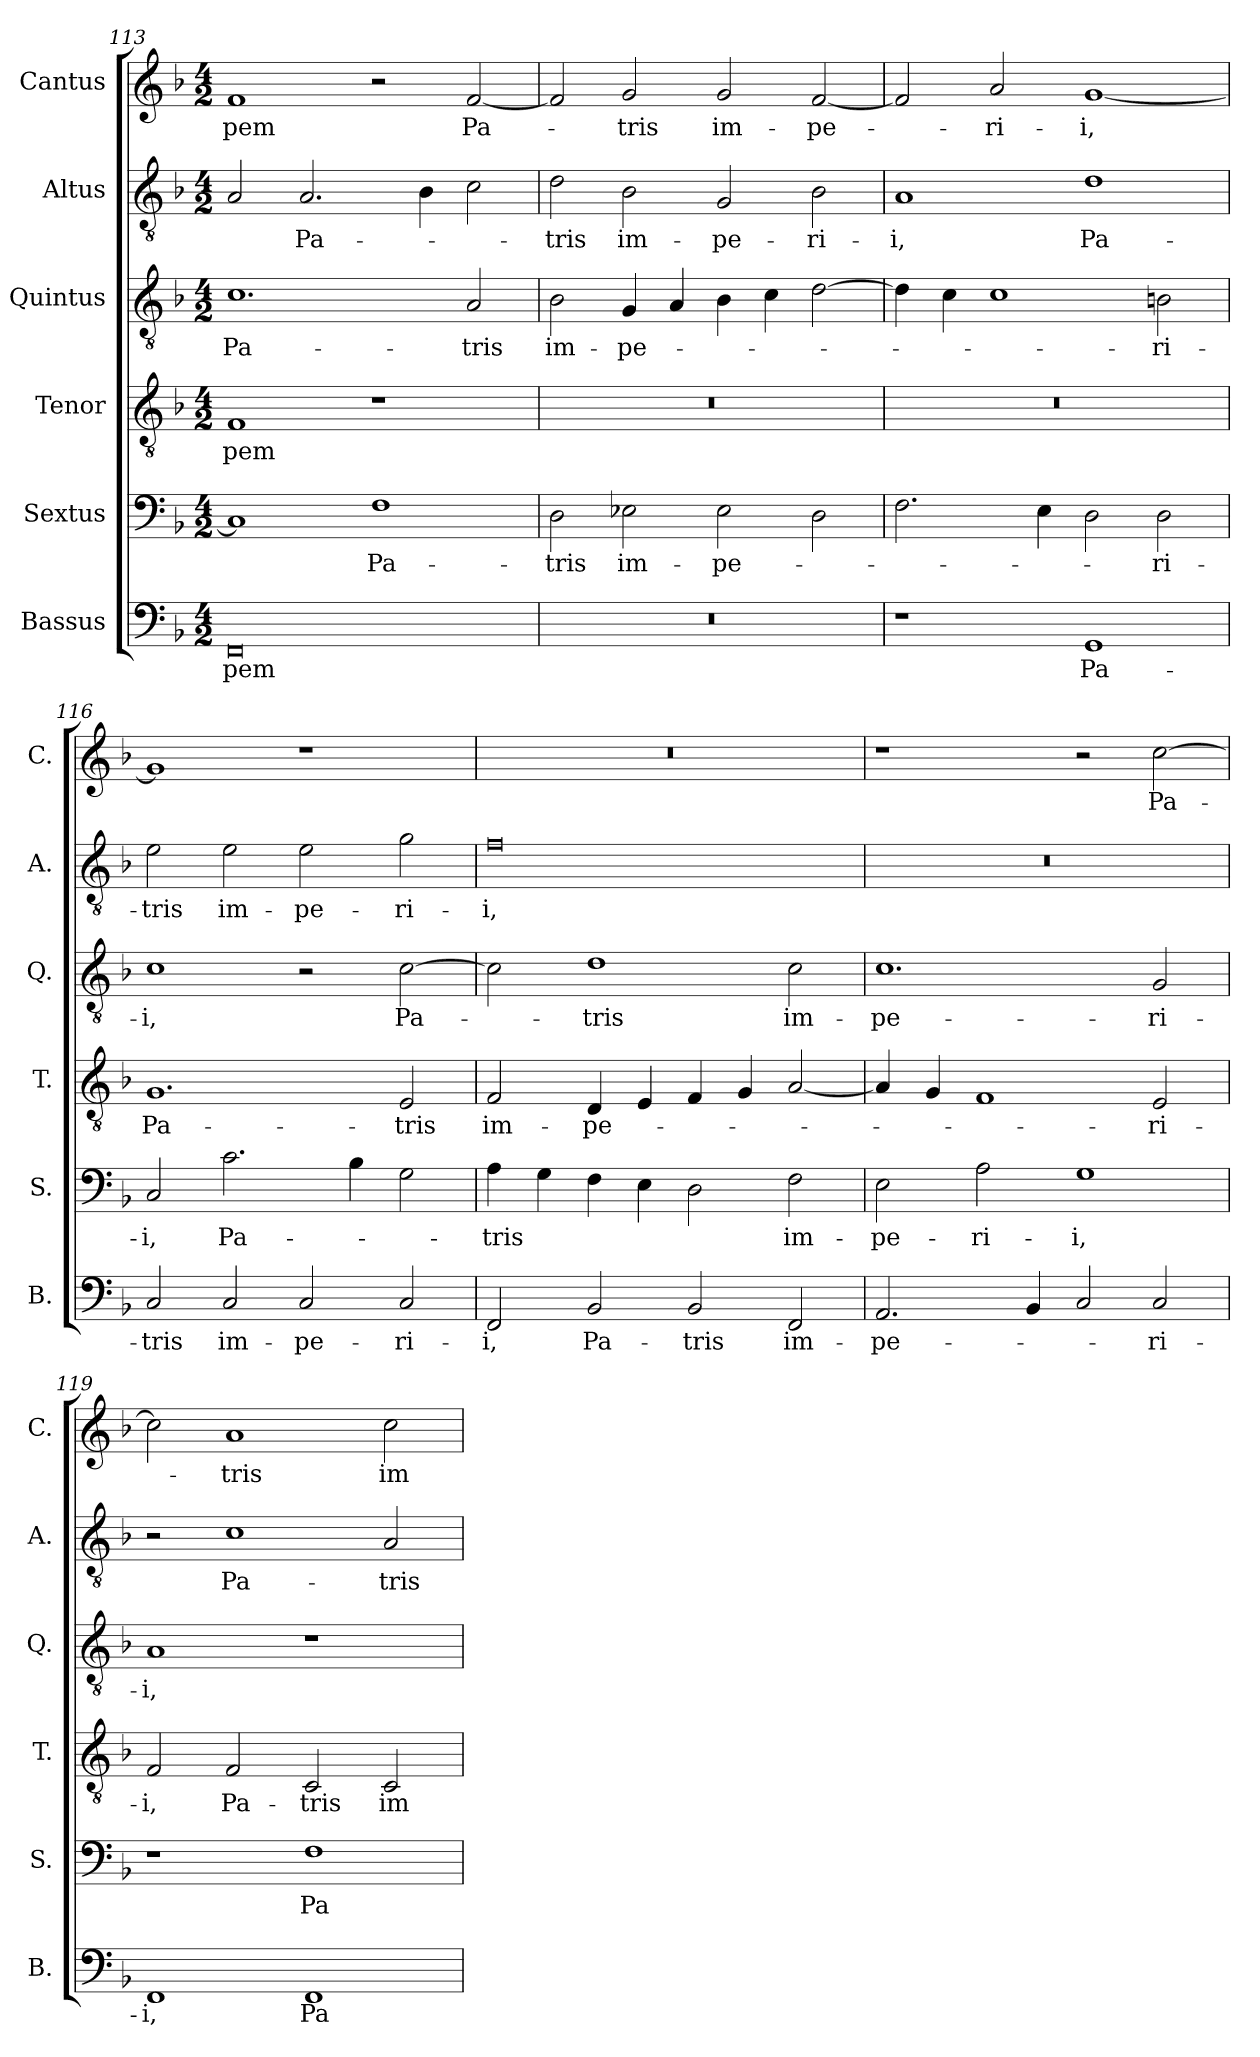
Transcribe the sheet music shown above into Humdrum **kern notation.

**kern	**text	**kern	**text	**kern	**text	**kern	**text	**kern	**text	**kern	**text
*part6	*part6	*part5	*part5	*part4	*part4	*part3	*part3	*part2	*part2	*part1	*part1
*staff6	*staff6	*staff5	*staff5	*staff4	*staff4	*staff3	*staff3	*staff2	*staff2	*staff1	*staff1
*I"Bassus	*	*I"Sextus	*	*I"Tenor	*	*I"Quintus	*	*I"Altus	*	*I"Cantus	*
*I'B.	*	*I'S.	*	*I'T.	*	*I'Q.	*	*I'A.	*	*I'C.	*
!!LO:LB:g=z
*clefF4	*	*clefF4	*	*clefGv2	*	*clefGv2	*	*clefGv2	*	*clefG2	*
*k[b-]	*	*k[b-]	*	*k[b-]	*	*k[b-]	*	*k[b-]	*	*k[b-]	*
*F:	*	*F:	*	*F:	*	*F:	*	*F:	*	*F:	*
*M4/2	*	*M4/2	*	*M4/2	*	*M4/2	*	*M4/2	*	*M4/2	*
=113	=113	=113	=113	=113	=113	=113	=113	=113	=113	=113	=113
!	!LO:LY:b	!	!	!	!LO:LY:b	!	!LO:LY:b	!	!	!	!LO:LY:b
0FF	-pem	1C]	.	1F	-pem	1.c	Pa-	2A/	.	1f	-pem
!	!	!	!	!	!	!	!	!	!LO:LY:b	!	!
.	.	.	.	.	.	.	.	2.A/	Pa-	.	.
!	!	!	!LO:LY:b	!	!	!	!	!	!	!	!
.	.	1F	Pa-	1r	.	.	.	.	.	2r	.
.	.	.	.	.	.	.	.	4B-\	.	.	.
!	!	!	!	!	!	!	!LO:LY:b	!	!	!	!LO:LY:b
.	.	.	.	.	.	2A/	-tris	2c\	.	[2f/	Pa-
=114	=114	=114	=114	=114	=114	=114	=114	=114	=114	=114	=114
!	!	!	!LO:LY:b	!	!	!	!LO:LY:b	!	!LO:LY:b	!	!
0r	.	2D\	-tris	0r	.	2B-\	im-	2d\	-tris	2f/]	.
!	!	!	!LO:LY:b	!	!	!	!LO:LY:b	!	!LO:LY:b	!	!LO:LY:b
.	.	2E-X\	im-	.	.	4G/	-pe-	2B-\	im-	2g/	-tris
.	.	.	.	.	.	4A/	.	.	.	.	.
!	!	!	!LO:LY:b	!	!	!	!	!	!LO:LY:b	!	!LO:LY:b
.	.	2E-\	-pe-	.	.	4B-\	.	2G/	-pe-	2g/	im-
.	.	.	.	.	.	4c\	.	.	.	.	.
!	!	!	!	!	!	!	!	!	!LO:LY:b	!	!LO:LY:b
.	.	2D\	.	.	.	[2d\	.	2B-\	-ri-	[2f/	-pe-
=115	=115	=115	=115	=115	=115	=115	=115	=115	=115	=115	=115
!	!	!	!	!	!	!	!	!	!LO:LY:b	!	!
1r	.	2.F\	.	0r	.	4d\]	.	1A	-i,	2f/]	.
.	.	.	.	.	.	4c\	.	.	.	.	.
!	!	!	!	!	!	!	!	!	!	!	!LO:LY:b
.	.	.	.	.	.	1c	.	.	.	2a/	-ri-
.	.	4E\	.	.	.	.	.	.	.	.	.
!	!LO:LY:b	!	!	!	!	!	!	!	!LO:LY:b	!	!LO:LY:b
1GG	Pa-	2D\	.	.	.	.	.	1d	Pa-	[1g	-i,
!	!	!	!LO:LY:b	!	!	!	!LO:LY:b	!	!	!	!
.	.	2D\	-ri-	.	.	2Bn\	-ri-	.	.	.	.
=116	=116	=116	=116	=116	=116	=116	=116	=116	=116	=116	=116
!	!LO:LY:b	!	!LO:LY:b	!	!LO:LY:b	!	!LO:LY:b	!	!LO:LY:b	!	!
2C/	-tris	2C/	-i,	1.G	Pa-	1c	-i,	2e\	-tris	1g]	.
!	!LO:LY:b	!	!LO:LY:b	!	!	!	!	!	!LO:LY:b	!	!
2C/	im-	2.c\	Pa-	.	.	.	.	2e\	im-	.	.
!	!LO:LY:b	!	!	!	!	!	!	!	!LO:LY:b	!	!
2C/	-pe-	.	.	.	.	2r	.	2e\	-pe-	1r	.
.	.	4B-\	.	.	.	.	.	.	.	.	.
!	!LO:LY:b	!	!	!	!LO:LY:b	!	!LO:LY:b	!	!LO:LY:b	!	!
2C/	-ri-	2G\	.	2E/	-tris	[2c\	Pa-	2g\	-ri-	.	.
=117	=117	=117	=117	=117	=117	=117	=117	=117	=117	=117	=117
!	!LO:LY:b	!	!LO:LY:b	!	!LO:LY:b	!	!	!	!LO:LY:b	!	!
2FF/	-i,	4A\	-tris	2F/	im-	2c\]	.	0f	-i,	0r	.
.	.	4G\	.	.	.	.	.	.	.	.	.
!	!LO:LY:b	!	!	!	!LO:LY:b	!	!LO:LY:b	!	!	!	!
2BB-/	Pa-	4F\	.	4D/	-pe-	1d	-tris	.	.	.	.
.	.	4E\	.	4E/	.	.	.	.	.	.	.
!	!LO:LY:b	!	!	!	!	!	!	!	!	!	!
2BB-/	-tris	2D\	.	4F/	.	.	.	.	.	.	.
.	.	.	.	4G/	.	.	.	.	.	.	.
!	!LO:LY:b	!	!LO:LY:b	!	!	!	!LO:LY:b	!	!	!	!
2FF/	im-	2F\	im-	[2A/	.	2c\	im-	.	.	.	.
=118	=118	=118	=118	=118	=118	=118	=118	=118	=118	=118	=118
!	!LO:LY:b	!	!LO:LY:b	!	!	!	!LO:LY:b	!	!	!	!
2.AA/	-pe-	2E\	-pe-	4A/]	.	1.c	-pe-	0r	.	1r	.
.	.	.	.	4G/	.	.	.	.	.	.	.
!	!	!	!LO:LY:b	!	!	!	!	!	!	!	!
.	.	2A\	-ri-	1F	.	.	.	.	.	.	.
4BB-/	.	.	.	.	.	.	.	.	.	.	.
!	!	!	!LO:LY:b	!	!	!	!	!	!	!	!
2C/	.	1G	-i,	.	.	.	.	.	.	2r	.
!	!LO:LY:b	!	!	!	!LO:LY:b	!	!LO:LY:b	!	!	!	!LO:LY:b
2C/	-ri-	.	.	2E/	-ri-	2G/	-ri-	.	.	[2cc\	Pa-
=119	=119	=119	=119	=119	=119	=119	=119	=119	=119	=119	=119
!	!LO:LY:b	!	!	!	!LO:LY:b	!	!LO:LY:b	!	!	!	!
1FF	-i,	1r	.	2F/	-i,	1A	-i,	2r	.	2cc\]	.
!	!	!	!	!	!LO:LY:b	!	!	!	!LO:LY:b	!	!LO:LY:b
.	.	.	.	2F/	Pa-	.	.	1c	Pa-	1a	-tris
!	!LO:LY:b	!	!LO:LY:b	!	!LO:LY:b	!	!	!	!	!	!
1FF	Pa-	1F	Pa-	2C/	-tris	1r	.	.	.	.	.
!	!	!	!	!	!LO:LY:b	!	!	!	!LO:LY:b	!	!LO:LY:b
.	.	.	.	2C/	im-	.	.	2A/	-tris	2cc\	im-
=	=	=	=	=	=	=	=	=	=	=	=
*-	*-	*-	*-	*-	*-	*-	*-	*-	*-	*-	*-
